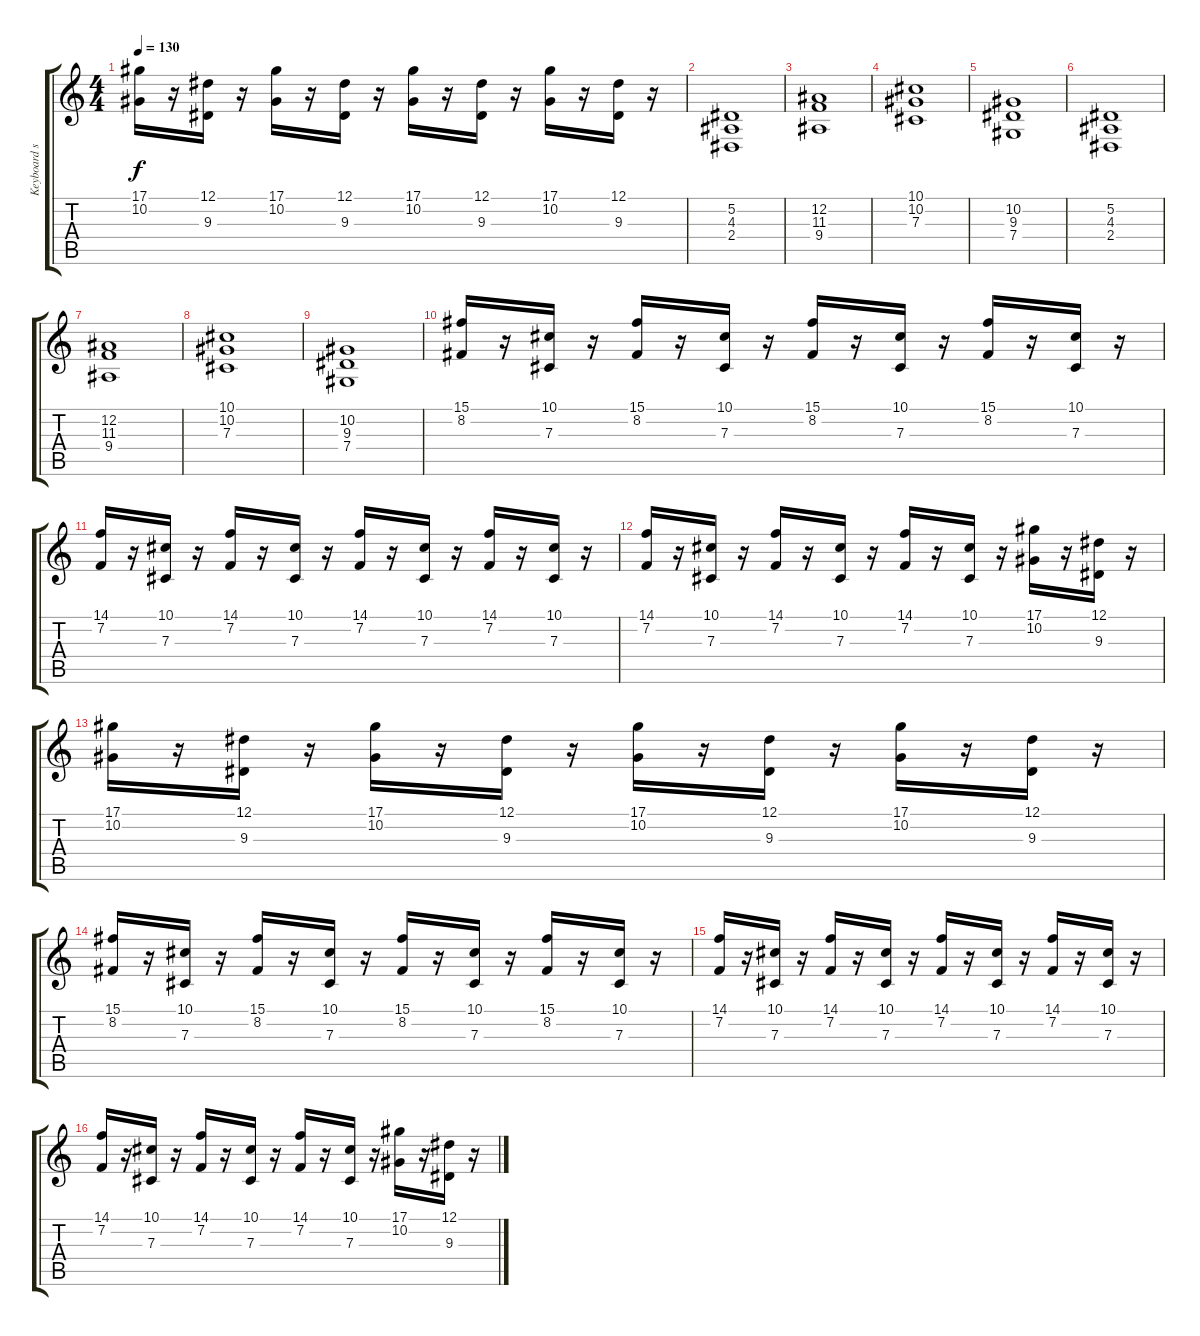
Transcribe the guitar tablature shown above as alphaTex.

\track ("Keyboard strings" "Keyboard s") {instrument stringensemble2}
\staff {score tabs}
\tuning (Eb4 Bb3 Gb3 Db3 Ab2 Eb2) {hide}
\ts (4 4)
\tempo 130
\clef g2
\ks c
(17.1 10.2).16{dy f volume 16} r.16 (12.1 9.3).16 r.16 (17.1 10.2).16 r.16 (12.1 9.3).16 r.16 (17.1 10.2).16 r.16 (12.1 9.3).16 r.16 (17.1 10.2).16 r.16 (12.1 9.3).16 r.16 |
(5.2 4.3 2.4).1{volume 10} |
(12.2 11.3 9.4).1 |
(10.1 10.2 7.3).1 |
(10.2 9.3 7.4).1 |
(5.2 4.3 2.4).1 |
(12.2 11.3 9.4).1 |
(10.1 10.2 7.3).1 |
(10.2 9.3 7.4).1 |
(15.1 8.2).16{volume 16} r.16 (10.1 7.3).16 r.16 (15.1 8.2).16 r.16 (10.1 7.3).16 r.16 (15.1 8.2).16 r.16 (10.1 7.3).16 r.16 (15.1 8.2).16 r.16 (10.1 7.3).16 r.16 |
(14.1 7.2).16{volume 16} r.16 (10.1 7.3).16 r.16 (14.1 7.2).16 r.16 (10.1 7.3).16 r.16 (14.1 7.2).16 r.16 (10.1 7.3).16 r.16 (14.1 7.2).16 r.16 (10.1 7.3).16 r.16 |
(14.1 7.2).16{volume 16} r.16 (10.1 7.3).16 r.16 (14.1 7.2).16 r.16 (10.1 7.3).16 r.16 (14.1 7.2).16 r.16 (10.1 7.3).16 r.16 (17.1 10.2).16 r.16 (12.1 9.3).16 r.16 |
(17.1 10.2).16{volume 16} r.16 (12.1 9.3).16 r.16 (17.1 10.2).16 r.16 (12.1 9.3).16 r.16 (17.1 10.2).16 r.16 (12.1 9.3).16 r.16 (17.1 10.2).16 r.16 (12.1 9.3).16 r.16 |
(15.1 8.2).16{volume 16} r.16 (10.1 7.3).16 r.16 (15.1 8.2).16 r.16 (10.1 7.3).16 r.16 (15.1 8.2).16 r.16 (10.1 7.3).16 r.16 (15.1 8.2).16 r.16 (10.1 7.3).16 r.16 |
(14.1 7.2).16{volume 16} r.16 (10.1 7.3).16 r.16 (14.1 7.2).16 r.16 (10.1 7.3).16 r.16 (14.1 7.2).16 r.16 (10.1 7.3).16 r.16 (14.1 7.2).16 r.16 (10.1 7.3).16 r.16 |
(14.1 7.2).16{volume 16} r.16 (10.1 7.3).16 r.16 (14.1 7.2).16 r.16 (10.1 7.3).16 r.16 (14.1 7.2).16 r.16 (10.1 7.3).16 r.16 (17.1 10.2).16 r.16 (12.1 9.3).16 r.16
